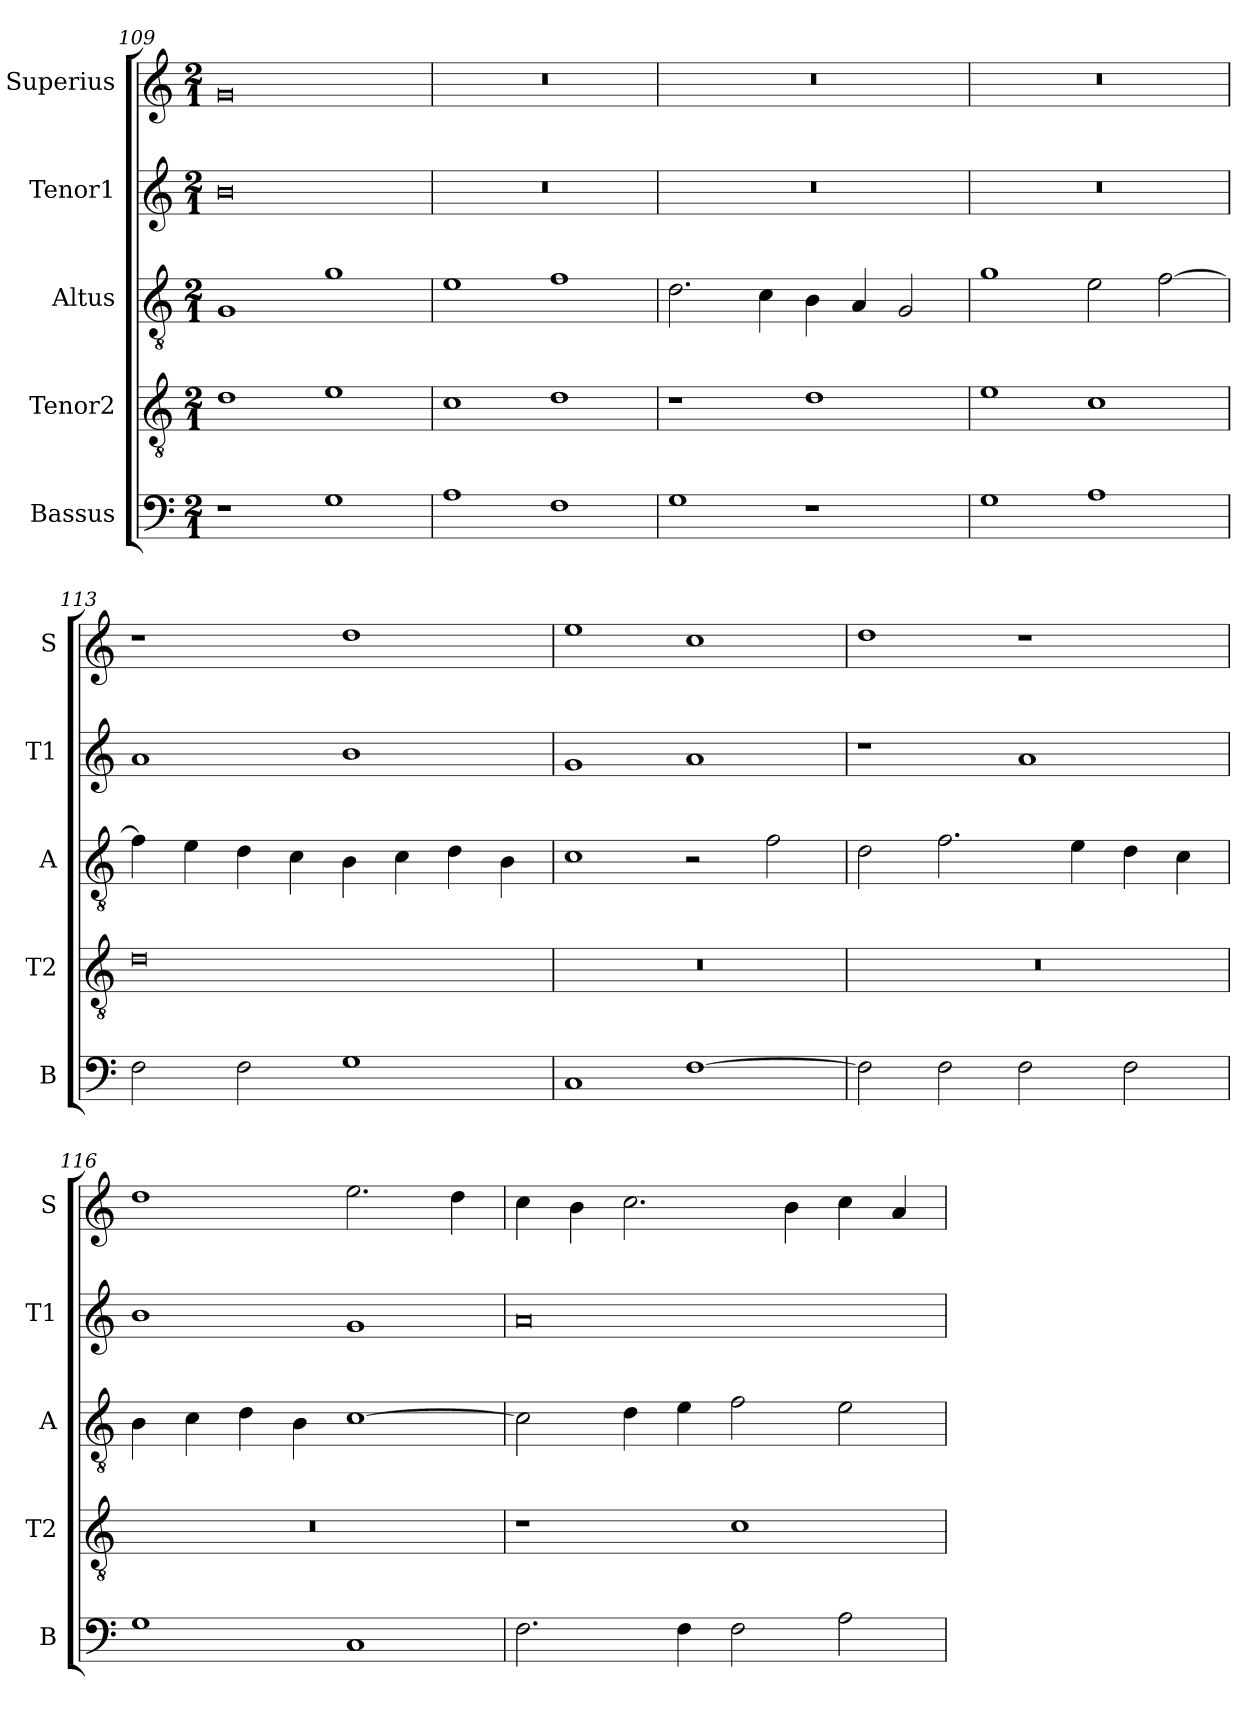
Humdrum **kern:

**kern	**kern	**kern	**kern	**kern
*part5	*part4	*part3	*part2	*part1
*staff5	*staff4	*staff3	*staff2	*staff1
*I"Bassus	*I"Tenor2	*I"Altus	*I"Tenor1	*I"Superius
*I'B	*I'T2	*I'A	*I'T1	*I'S
*clefF4	*clefGv2	*clefGv2	*clefG2	*clefG2
*k[]	*k[]	*k[]	*k[]	*k[]
*M2/1	*M2/1	*M2/1	*M2/1	*M2/1
=109	=109	=109	=109	=109
1r	1d	1G	0b	0g
1G	1e	1g	.	.
=110	=110	=110	=110	=110
1A	1c	1e	0r	0r
1F	1d	1f	.	.
=111	=111	=111	=111	=111
1G	1r	2.d\	0r	0r
.	.	4c\	.	.
1r	1d	4B\	.	.
.	.	4A/	.	.
.	.	2G/	.	.
=112	=112	=112	=112	=112
1G	1e	1g	0r	0r
1A	1c	2e\	.	.
.	.	[2f\	.	.
=113	=113	=113	=113	=113
2F\	0d	4f\]	1a	1r
.	.	4e\	.	.
2F\	.	4d\	.	.
.	.	4c\	.	.
1G	.	4B\	1b	1dd
.	.	4c\	.	.
.	.	4d\	.	.
.	.	4B\	.	.
=114	=114	=114	=114	=114
1C	0r	1c	1g	1ee
[1F	.	2r	1a	1cc
.	.	2f\	.	.
=115	=115	=115	=115	=115
2F\]	0r	2d\	1r	1dd
2F\	.	2.f\	.	.
2F\	.	.	1a	1r
.	.	4e\	.	.
2F\	.	4d\	.	.
.	.	4c\	.	.
=116	=116	=116	=116	=116
1G	0r	4B\	1b	1dd
.	.	4c\	.	.
.	.	4d\	.	.
.	.	4B\	.	.
1C	.	[1c	1g	2.ee\
.	.	.	.	4dd\
=117	=117	=117	=117	=117
2.F\	1r	2c\]	0a	4cc\
.	.	.	.	4b\
.	.	4d\	.	2.cc\
4F\	.	4e\	.	.
2F\	1c	2f\	.	.
.	.	.	.	4b\
2A\	.	2e\	.	4cc\
.	.	.	.	4a/
=	=	=	=	=
*-	*-	*-	*-	*-
